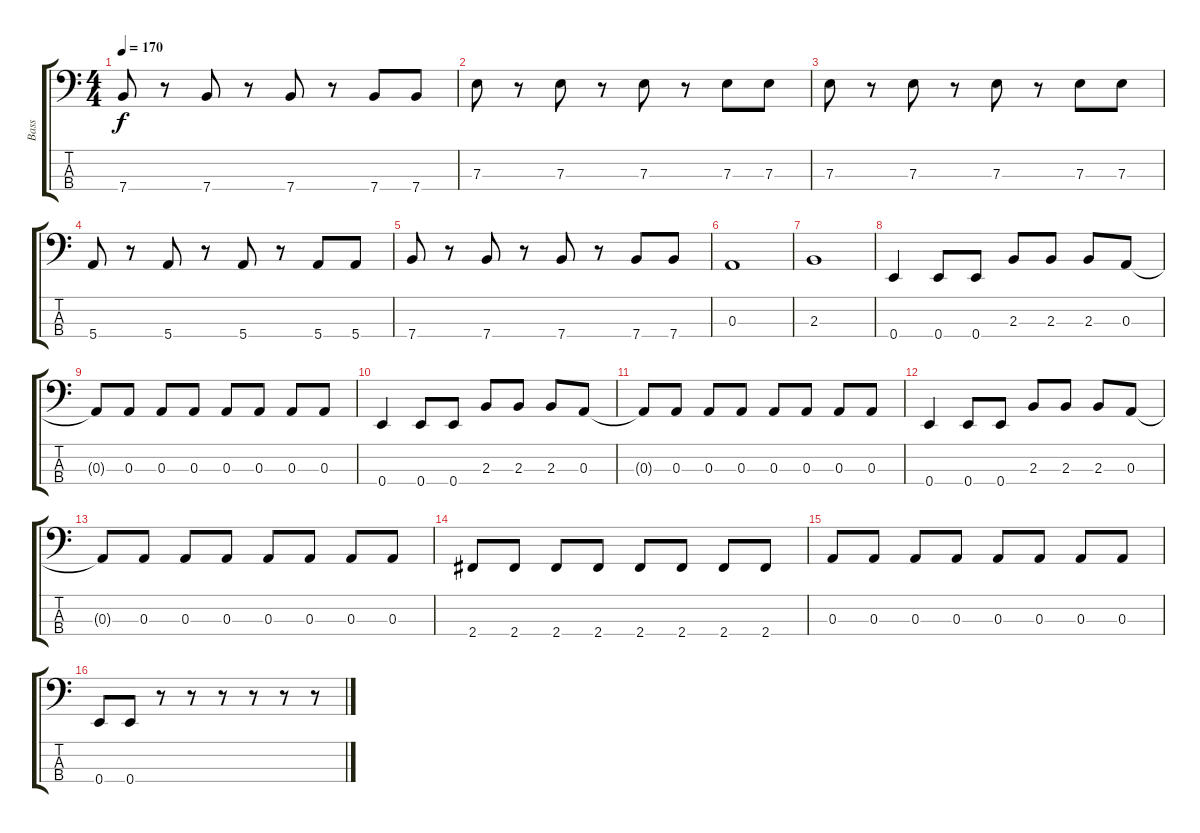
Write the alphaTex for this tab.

\track ("Bass" "Bass") {instrument electricbasspick}
\staff {score tabs}
\tuning (G2 D2 A1 E1) {hide}
\ts (4 4)
\tempo 170
\clef f4
\ks c
7.4.8{dy f} r.8 7.4.8 r.8 7.4.8 r.8 7.4.8 7.4.8 |
7.3.8 r.8 7.3.8 r.8 7.3.8 r.8 7.3.8 7.3.8 |
7.3.8 r.8 7.3.8 r.8 7.3.8 r.8 7.3.8 7.3.8 |
5.4.8 r.8 5.4.8 r.8 5.4.8 r.8 5.4.8 5.4.8 |
7.4.8 r.8 7.4.8 r.8 7.4.8 r.8 7.4.8 7.4.8 |
0.3.1 |
2.3.1 |
0.4.4 0.4.8 0.4.8 2.3.8 2.3.8 2.3.8 0.3.8 |
0.3{t}.8 0.3.8 0.3.8 0.3.8 0.3.8 0.3.8 0.3.8 0.3.8 |
0.4.4 0.4.8 0.4.8 2.3.8 2.3.8 2.3.8 0.3.8 |
0.3{t}.8 0.3.8 0.3.8 0.3.8 0.3.8 0.3.8 0.3.8 0.3.8 |
0.4.4 0.4.8 0.4.8 2.3.8 2.3.8 2.3.8 0.3.8 |
0.3{t}.8 0.3.8 0.3.8 0.3.8 0.3.8 0.3.8 0.3.8 0.3.8 |
2.4.8 2.4.8 2.4.8 2.4.8 2.4.8 2.4.8 2.4.8 2.4.8 |
0.3.8 0.3.8 0.3.8 0.3.8 0.3.8 0.3.8 0.3.8 0.3.8 |
0.4.8 0.4.8 r.8 r.8 r.8 r.8 r.8 r.8
